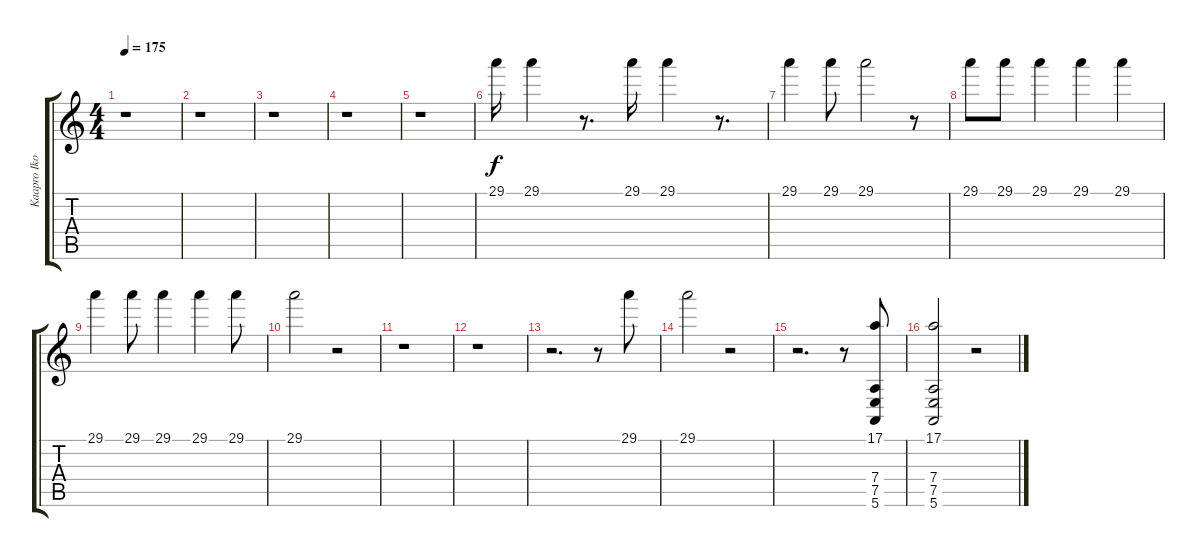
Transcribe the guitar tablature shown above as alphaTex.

\track ("Kaapro Ikonen-Vocals" "Kaapro Iko") {instrument lead7fifths}
\staff {score tabs}
\tuning (E4 B3 G3 D3 A2 E2) {hide}
\ts (4 4)
\tempo 175
\clef g2
\ks c
r.1{dy fff} |
r.1 |
r.1 |
r.1 |
r.1 |
29.1.16{dy f} 29.1.4 r.8{d} 29.1.16 29.1.4 r.8{d} |
29.1.4 29.1.8 29.1.2 r.8 |
29.1.8 29.1.8 29.1.4 29.1.4 29.1.4 |
29.1.4 29.1.8 29.1.4 29.1.4 29.1.8 |
29.1.2 r.2 |
r.1 |
r.1 |
r.2{d} r.8 29.1.8 |
29.1.2 r.2 |
r.2{d} r.8 (17.1 7.4 7.5 5.6).8 |
(17.1 7.4 7.5 5.6).2 r.2
